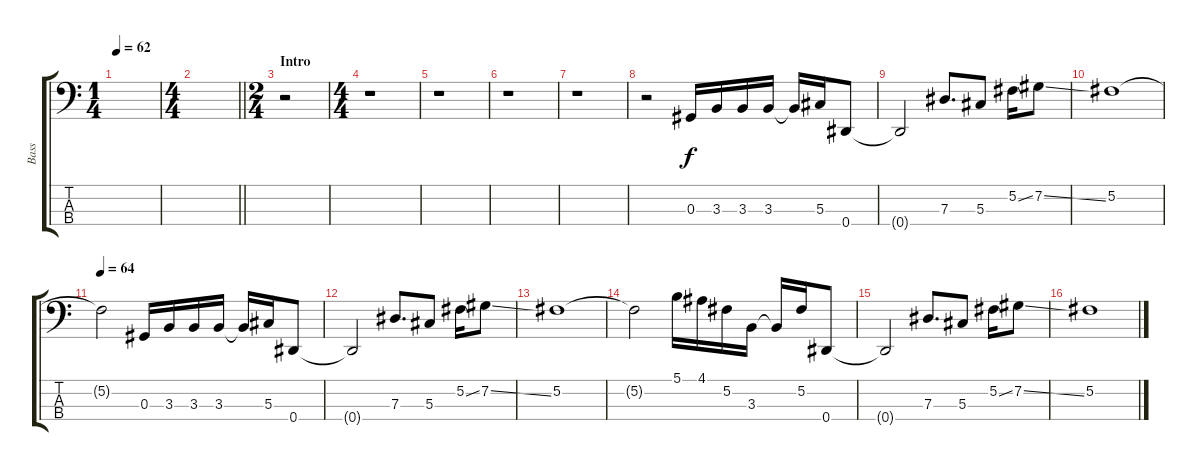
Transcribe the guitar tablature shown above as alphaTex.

\track ("Bass" "Bass") {instrument slapbass2}
\staff {score tabs}
\tuning (Gb2 Db2 Ab1 Eb1) {hide}
\ts (1 4)
\tempo 62
\clef f4
\ks c
|
\ts (4 4)
\barLineRight lightlight
|
\ts (2 4)
\section ("" "Intro")
r.2 |
\ts (4 4)
r.1 |
r.1 |
r.1 |
r.1 |
r.2 0.3.16 3.3.16 3.3.16 3.3.16 3.3{t}.16 5.3.16 0.4.8 |
0.4{t}.2 7.3.8{d} 5.3.8 5.2{ss}.16 7.2{ss}.8 |
5.2.1 |
\tempo 64
5.2{t}.2 0.3.16 3.3.16 3.3.16 3.3.16 3.3{t}.16 5.3.16 0.4.8 |
0.4{t}.2 7.3.8{d} 5.3.8 5.2{ss}.16 7.2{ss}.8 |
5.2.1 |
5.2{t}.2 5.1.16 4.1.16 5.2.16 3.3.16 3.3{t}.16 5.2.16 0.4.8 |
0.4{t}.2 7.3.8{d} 5.3.8 5.2{ss}.16 7.2{ss}.8 |
5.2.1
